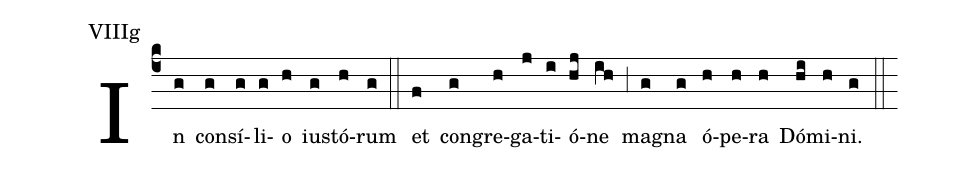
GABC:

annotation: VIIIg;
%%
(c4)In(g) con(g)sí(g)li(g)o(h) iu(g)stó(h)rum(g) (::) et(f) con(g)gre(h)ga(j)ti(i)ó(hj)ne(ih) (,3) ma(g)gna(g) ó(h)pe(h)ra(h) Dó(hi)mi(h)ni.(g) (::)
